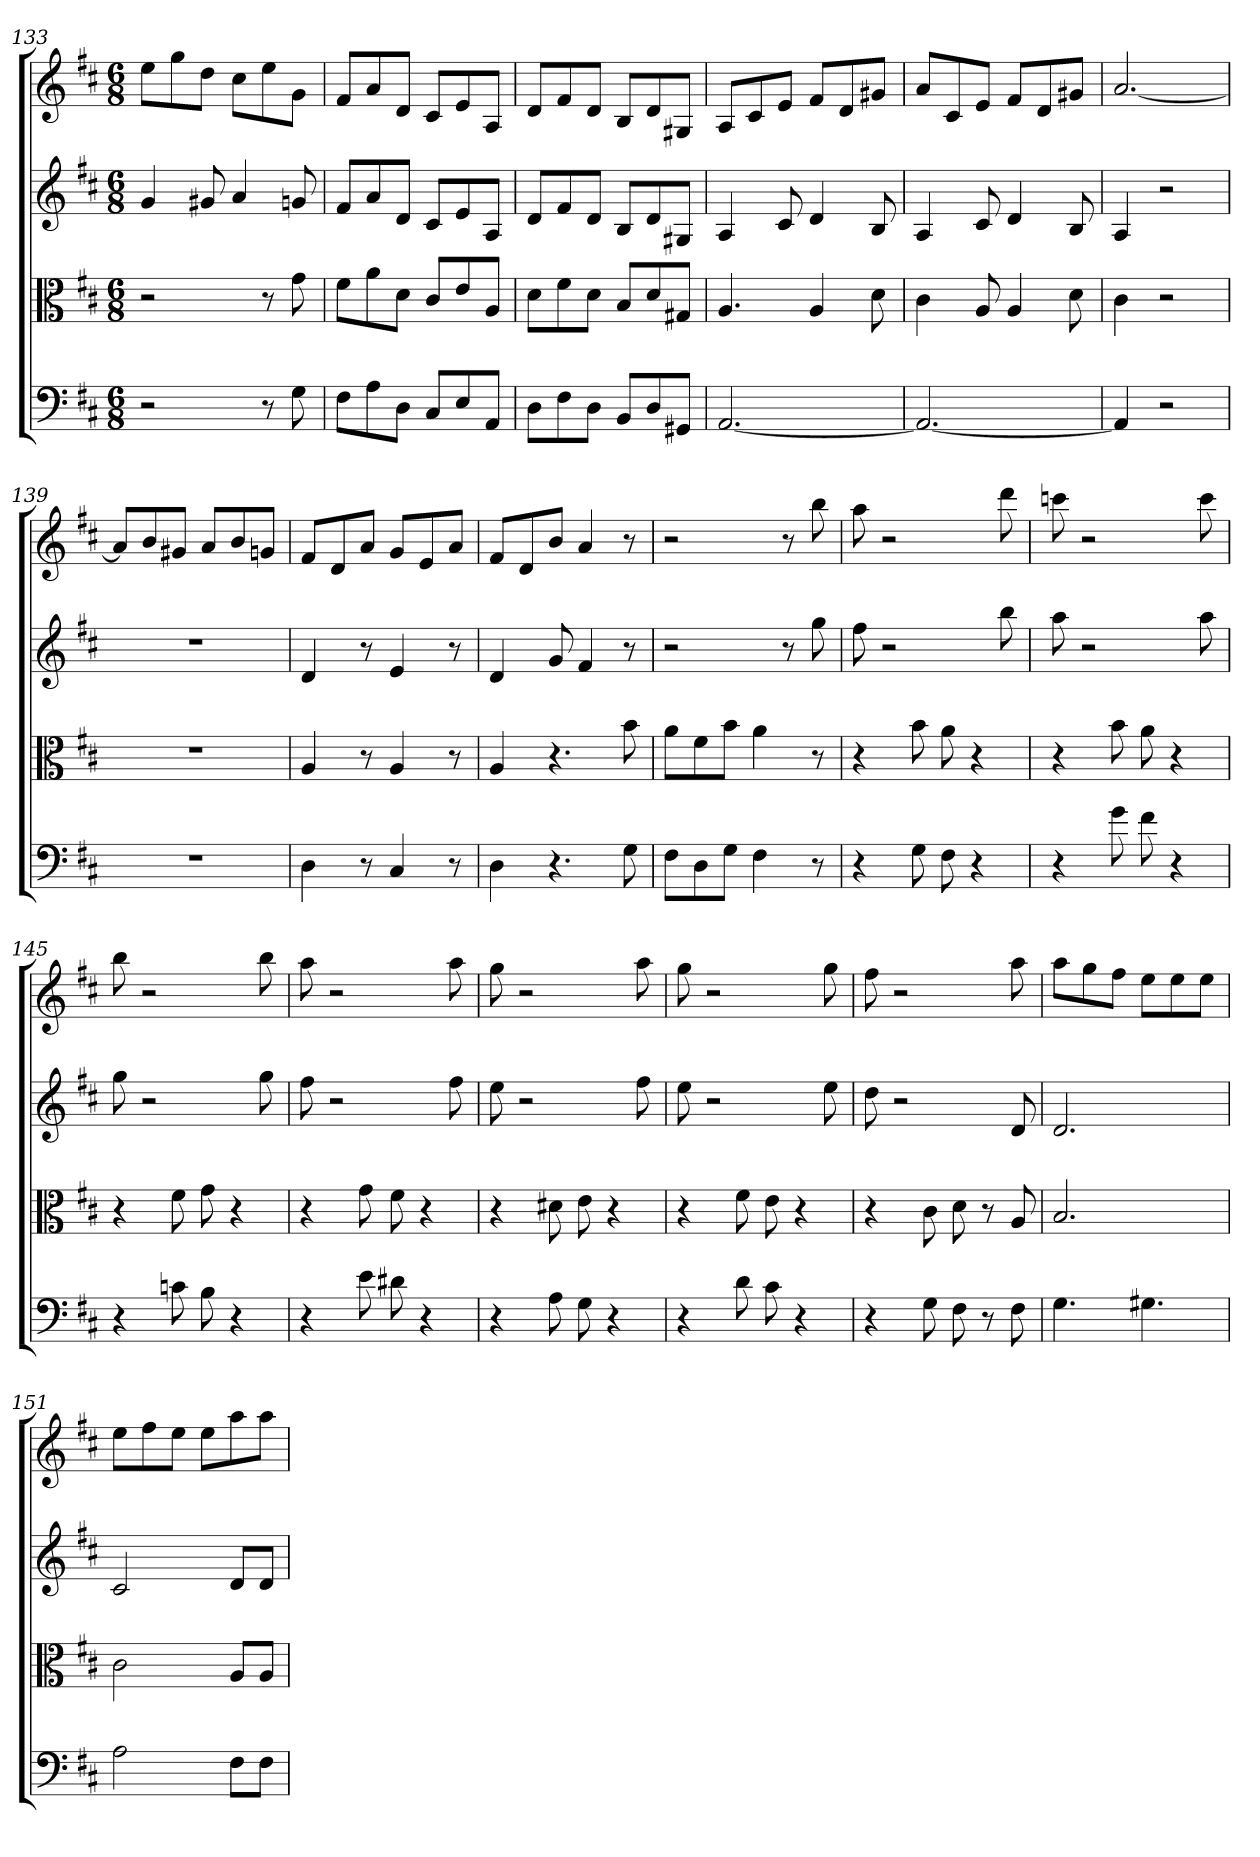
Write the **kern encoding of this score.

**kern	**kern	**kern	**kern
*part4	*part3	*part2	*part1
*staff4	*staff3	*staff2	*staff1
*clefF4	*clefC3	*	*
*k[f#c#]	*k[f#c#]	*k[f#c#]	*k[f#c#]
*D:	*D:	*D:	*D:
*M6/8	*M6/8	*M6/8	*M6/8
=133	=133	=133	=133
2r	2r	4g	8eeL
.	.	.	8gg
.	.	8g#X	8ddJ
.	.	4a	8cc#L
8r	8r	.	8ee
8G	8g	8gn	8gJ
=134	=134	=134	=134
8F#\L	8f#\L	8f#L	8f#L
8A\	8a\	8a	8a
8D\J	8d\J	8dJ	8dJ
8C#/L	8c#/L	8c#L	8c#L
8E/	8e/	8e	8e
8AA/J	8A/J	8AJ	8AJ
=135	=135	=135	=135
8D\L	8d\L	8dL	8dL
8F#\	8f#\	8f#	8f#
8D\J	8d\J	8dJ	8dJ
8BB/L	8B/L	8BL	8BL
8D/	8d/	8d	8d
8GG#X/J	8G#X/J	8G#XJ	8G#XJ
=136	=136	=136	=136
[2.AA	4.A	4A	8AL
.	.	.	8c#
.	.	8c#	8eJ
.	4A	4d	8f#L
.	.	.	8d
.	8d	8B	8g#XJ
=137	=137	=137	=137
2.AA_	4c#	4A	8aL
.	.	.	8c#
.	8A	8c#	8eJ
.	4A	4d	8f#L
.	.	.	8d
.	8d	8B	8g#XJ
=138	=138	=138	=138
4AA]	4c#	4A	[2.a
2r	2r	2r	.
=139	=139	=139	=139
2.r	2.r	2.r	8aL]
.	.	.	8b
.	.	.	8g#XJ
.	.	.	8aL
.	.	.	8b
.	.	.	8gnJ
=140	=140	=140	=140
4D	4A	4d	8f#L
.	.	.	8d
8r	8r	8r	8aJ
4C#	4A	4e	8gL
.	.	.	8e
8r	8r	8r	8aJ
=141	=141	=141	=141
4D	4A	4d	8f#L
.	.	.	8d
4.r	4.r	8g	8bJ
.	.	4f#	4a
8G	8b	8r	8r
=142	=142	=142	=142
8F#\L	8a\L	2r	2r
8D\	8f#\	.	.
8G\J	8b\J	.	.
4F#	4a	.	.
.	.	8r	8r
8r	8r	8gg	8bb
=143	=143	=143	=143
4r	4r	8ff#	8aa
.	.	2r	2r
8G	8b	.	.
8F#	8a	.	.
4r	4r	.	.
.	.	8bb	8ddd
=144	=144	=144	=144
4r	4r	8aa	8cccn
.	.	2r	2r
8g	8b	.	.
8f#	8a	.	.
4r	4r	.	.
.	.	8aa	8ccc
=145	=145	=145	=145
4r	4r	8gg	8bb
.	.	2r	2r
8cn	8f#	.	.
8B	8g	.	.
4r	4r	.	.
.	.	8gg	8bb
=146	=146	=146	=146
4r	4r	8ff#	8aa
.	.	2r	2r
8e	8g	.	.
8d#X	8f#	.	.
4r	4r	.	.
.	.	8ff#	8aa
=147	=147	=147	=147
4r	4r	8ee	8gg
.	.	2r	2r
8A	8d#X	.	.
8G	8e	.	.
4r	4r	.	.
.	.	8ff#	8aa
=148	=148	=148	=148
4r	4r	8ee	8gg
.	.	2r	2r
8d	8f#	.	.
8c#	8e	.	.
4r	4r	.	.
.	.	8ee	8gg
=149	=149	=149	=149
4r	4r	8dd	8ff#
.	.	2r	2r
8G	8c#	.	.
8F#	8d	.	.
8r	8r	.	.
8F#	8A	8d	8aa
=150	=150	=150	=150
4.G	2.B	2.d	8aaL
.	.	.	8gg
.	.	.	8ff#J
4.G#X	.	.	8eeL
.	.	.	8ee
.	.	.	8eeJ
=151	=151	=151	=151
2A	2c#	2c#	8eeL
.	.	.	8ff#
.	.	.	8eeJ
.	.	.	8eeL
8F#\L	8A/L	8dL	8aa
8F#\J	8A/J	8dJ	8aaJ
=	=	=	=
*-	*-	*-	*-
